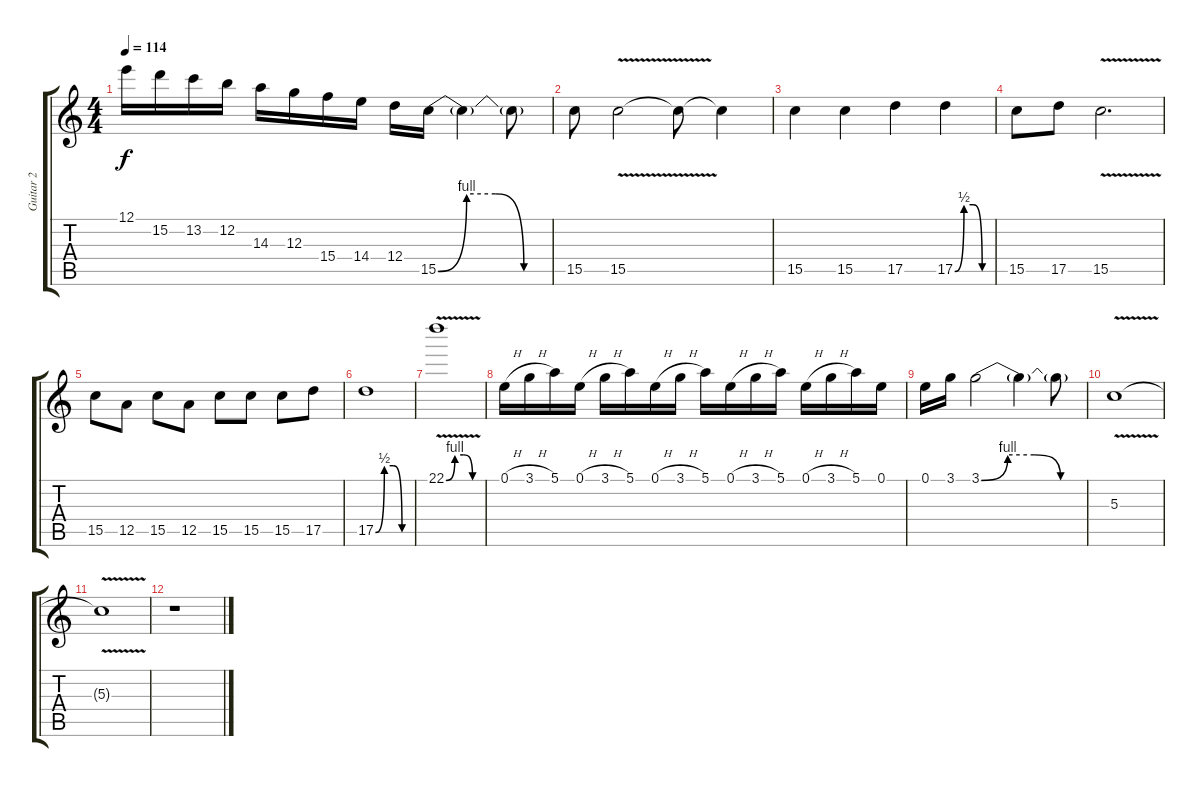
\track ("Guitar 2" "Guitar 2") {instrument overdrivenguitar}
\staff {score tabs}
\tuning (E4 B3 G3 D3 A2 E2) {hide}
\ts (4 4)
\tempo 114
\clef g2
\ks c
12.1.16{dy f} 15.2.16 13.2.16 12.2.16 14.3.16 12.3.16 15.4.16 14.4.16 12.4.16 15.5{be (custom 0 0 15 4 30 4 45 0 60 0)}.16 15.5{t}.4 15.5{t}.8 |
15.5.8 15.5{v}.2 15.5{t}.8 15.5{t}.4 |
15.5.4 15.5.4 17.5.4 17.5{be (custom 0 0 15 2 30 2 45 0 60 0)}.4 |
15.5.8 17.5.8 15.5{v}.2{d} |
15.5.8 12.5.8 15.5.8 12.5.8 15.5.8 15.5.8 15.5.8 17.5.8 |
17.5{be (custom 0 0 15 2 30 2 45 0 60 0)}.1 |
22.1{be (custom 0 0 15 4 30 4 45 0 60 0) v}.1 |
0.1{h}.16 3.1{h}.16 5.1.16 0.1{h}.16 3.1{h}.16 5.1.16 0.1{h}.16 3.1{h}.16 5.1.16 0.1{h}.16 3.1{h}.16 5.1.16 0.1{h}.16 3.1{h}.16 5.1.16 0.1.16 |
0.1.16 3.1.16 3.1{be (custom 0 0 15 4 30 4 45 0 60 0)}.2 3.1{t}.4 3.1{t}.8 |
5.3{v}.1 |
5.3{t}.1 |
r.1
